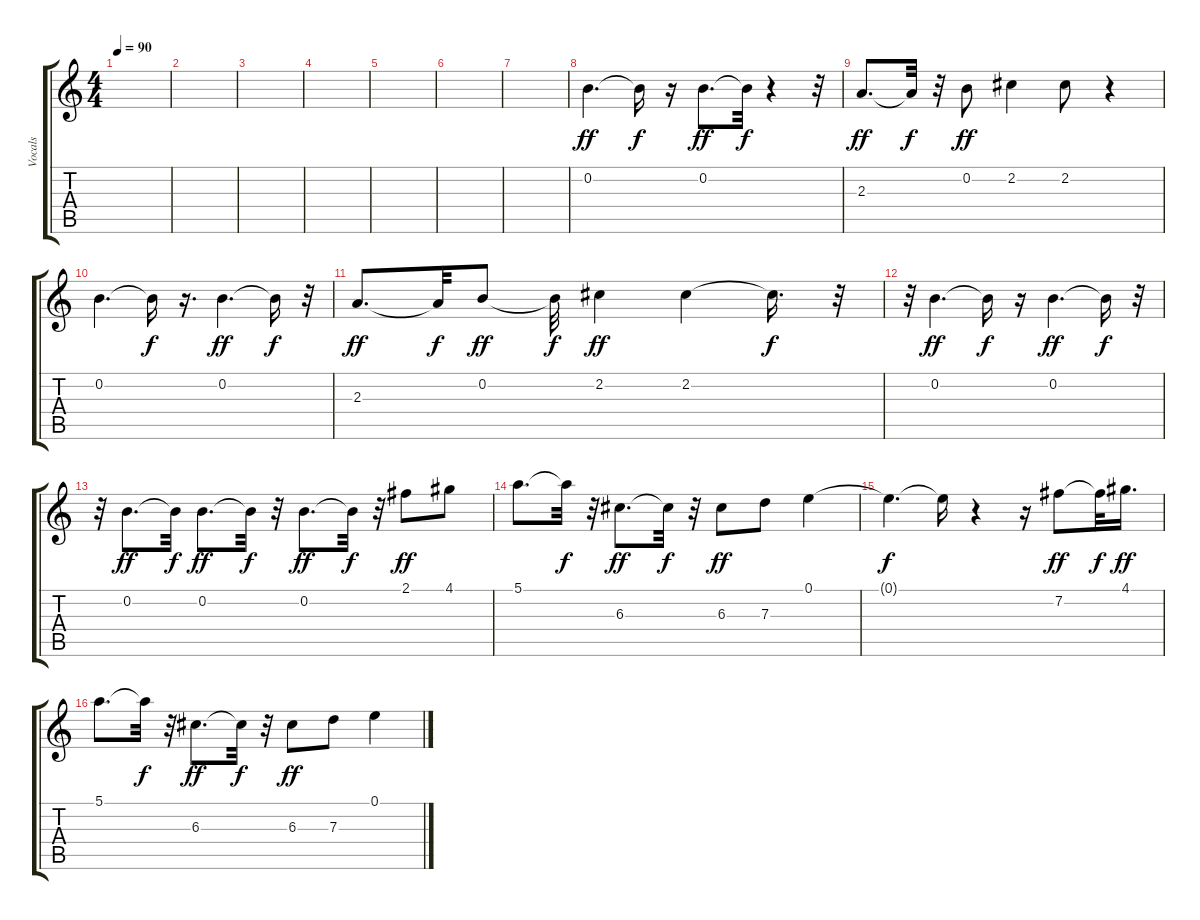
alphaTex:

\track ("Vocals" "Vocals") {instrument overdrivenguitar}
\staff {score tabs}
\tuning (E4 B3 G3 D3 A2 E2) {hide}
\ts (4 4)
\tempo 90
\clef g2
\ks c
|
|
|
|
|
|
|
0.2.4{d dy ff} 0.2{t}.16{dy f} r.16 0.2.8{d dy ff} 0.2{t}.32{dy f} r.4 r.32 |
2.3.8{d dy ff} 2.3{t}.32{dy f} r.32 0.2.8{dy ff} 2.2.4 2.2.8 r.4 |
0.2.4{d} 0.2{t}.16{dy f} r.16{d} 0.2.4{d dy ff} 0.2{t}.16{dy f} r.32 |
2.3.8{d dy ff} 2.3{t}.32{dy f} 0.2.8{dy ff} 0.2{t}.32{dy f} 2.2.4{dy ff} 2.2.4 2.2{t}.16{d dy f} r.32 |
r.32 0.2.4{d dy ff} 0.2{t}.16{dy f} r.16 0.2.4{d dy ff} 0.2{t}.16{dy f} r.32 |
r.32 0.2.8{d dy ff} 0.2{t}.32{dy f} 0.2.8{d dy ff} 0.2{t}.32{dy f} r.32 0.2.8{d dy ff} 0.2{t}.32{dy f} r.32 2.1.8{dy ff} 4.1.8 |
5.1.8{d} 5.1{t}.32{dy f} r.32 6.3.8{d dy ff} 6.3{t}.32{dy f} r.32 6.3.8{dy ff} 7.3.8 0.1.4 |
0.1{t}.4{d dy f} 0.1{t}.16 r.4 r.16 7.2.8{dy ff} 7.2{t}.32{dy f} 4.1.16{d dy ff} |
5.1.8{d} 5.1{t}.32{dy f} r.32 6.3.8{d dy ff} 6.3{t}.32{dy f} r.32 6.3.8{dy ff} 7.3.8 0.1.4
